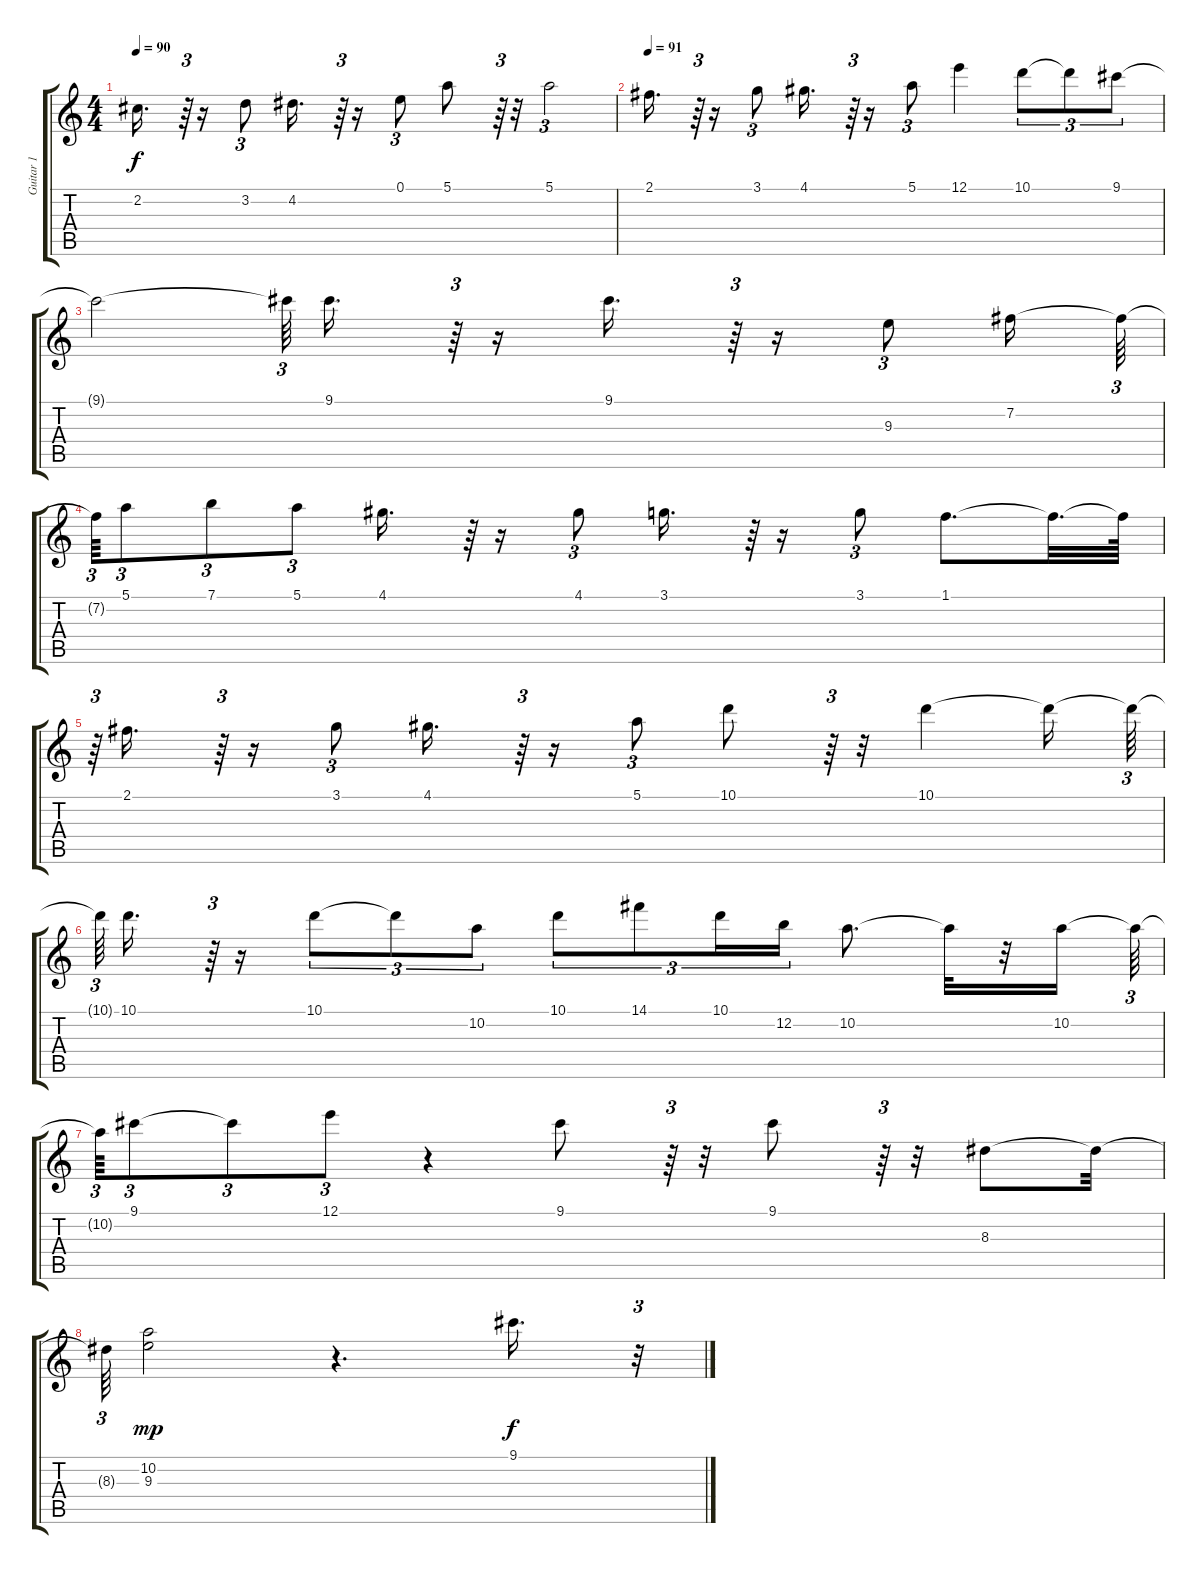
\track ("Guitar 1" "Guitar 1") {instrument distortionguitar}
\staff {score tabs}
\tuning (E4 B3 G3 D3 A2 E2) {hide}
\ts (4 4)
\tempo 90
\clef g2
\ks c
2.2.16{d dy f} r.64{tu (3 2)} r.16 3.2.8{tu (3 2)} 4.2.16{d} r.64{tu (3 2)} r.16 0.1.8{tu (3 2)} 5.1.8 r.64{tu (3 2)} r.32 5.1.2{tu (3 2)} |
\tempo 91
2.1.16{d} r.64{tu (3 2)} r.16 3.1.8{tu (3 2)} 4.1.16{d} r.64{tu (3 2)} r.16 5.1.8{tu (3 2)} 12.1.4 10.1.8{tu (3 2)} 10.1{t}.8{tu (3 2)} 9.1.8{tu (3 2)} |
9.1{t}.2 9.1{t}.64{tu (3 2)} 9.1.16{d} r.64{tu (3 2)} r.16 9.1.16{d} r.64{tu (3 2)} r.16 9.3.8{tu (3 2)} 7.2.16 7.2{t}.64{tu (3 2)} |
7.2{t}.64{tu (3 2)} 5.1.8{tu (3 2)} 7.1.8{tu (3 2)} 5.1.8{tu (3 2)} 4.1.16{d} r.64{tu (3 2)} r.16 4.1.8{tu (3 2)} 3.1.16{d} r.64{tu (3 2)} r.16 3.1.8{tu (3 2)} 1.1.8{d} 1.1{t}.32{d} 1.1{t}.64 |
r.64{tu (3 2)} 2.1.16{d} r.64{tu (3 2)} r.16 3.1.8{tu (3 2)} 4.1.16{d} r.64{tu (3 2)} r.16 5.1.8{tu (3 2)} 10.1.8 r.64{tu (3 2)} r.32 10.1.4 10.1{t}.16 10.1{t}.64{tu (3 2)} |
10.1{t}.64{tu (3 2)} 10.1.16{d} r.64{tu (3 2)} r.16 10.1.8{tu (3 2)} 10.1{t}.8{tu (3 2)} 10.2.8{tu (3 2)} 10.1.8{tu (3 2)} 14.1.8{tu (3 2)} 10.1.16{tu (3 2)} 12.2.16{tu (3 2)} 10.2.8{d} 10.2{t}.32 r.32 10.2.16 10.2{t}.64{tu (3 2)} |
10.2{t}.64{tu (3 2)} 9.1.8{tu (3 2)} 9.1{t}.8{tu (3 2)} 12.1.8{tu (3 2)} r.4 9.1.8 r.64{tu (3 2)} r.32 9.1.8 r.64{tu (3 2)} r.32 8.3.8 8.3{t}.32 |
8.3{t}.64{tu (3 2)} (10.2 9.3).2{dy mp} r.4{d} 9.1.16{d dy f} r.32{tu (3 2)}
